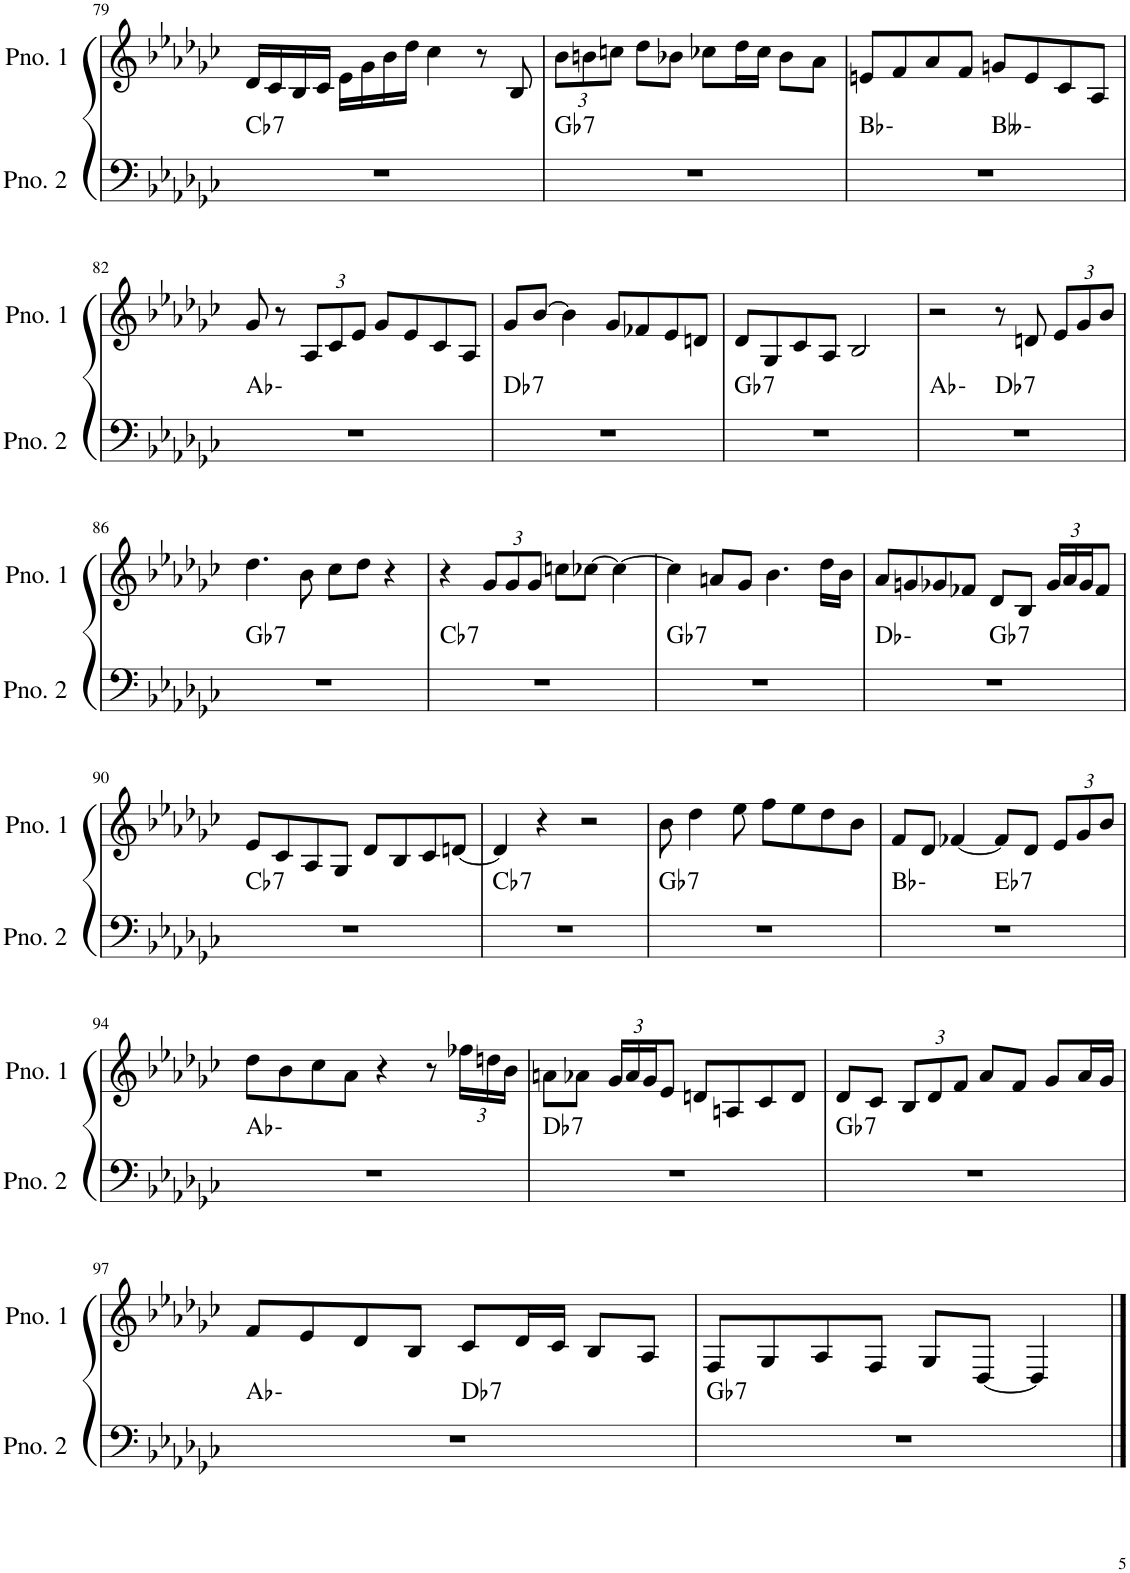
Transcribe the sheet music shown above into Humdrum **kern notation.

**kern	**harte	**kern
*part2	*part2	*part1
*staff2	*	*staff1
*I"ピアノ 2	*	*I"ピアノ 1
!!LO:PB:g=z
*clefF4	*	*clefG2
*k[b-e-a-d-g-c-]	*	*k[b-e-a-d-g-c-]
*M4/4	*	*M4/4
=79	=79	=79
!	!LO:H:kt=7	!
1r	Cb:7	16d-/LL
.	.	16c-/
.	.	16B-/
.	.	16c-/JJ
.	.	16e-\LL
.	.	16g-\
.	.	16b-\
.	.	16dd-\JJ
.	.	4cc-\
.	.	8r
.	.	8B-/
=80	=80	=80
*	*	*Xbrackettup
!	!LO:H:kt=7	!
1r	Gb:7	12b-\L
.	.	12bn\
.	.	12ccn\J
.	.	8dd-\L
.	.	8b-X\J
.	.	8cc-X\L
.	.	16dd-\L
.	.	16cc-\JJ
.	.	8b-\L
.	.	8a-\J
=81	=81	=81
*^	*	*
1r	2ryy	Bb:min	8en/L
.	.	.	8f/
.	.	.	8a-/
.	.	.	8f/J
.	2ryy	Bbb:min	8gn/L
.	.	.	8e/
.	.	.	8c-/
.	.	.	8A-/J
*v	*v	*	*
!!LO:LB:g=z
=82	=82	=82
1r	Ab:min	8g-/
.	.	8r
.	.	12A-/L
.	.	12c-/
.	.	12e-/J
.	.	8g-/L
.	.	8e-/
.	.	8c-/
.	.	8A-/J
=83	=83	=83
!	!LO:H:kt=7	!
1r	Db:7	8g-/L
.	.	[8b-/J
.	.	4b-\]
.	.	8g-/L
.	.	8f-X/
.	.	8e-/
.	.	8dn/J
=84	=84	=84
!	!LO:H:kt=7	!
1r	Gb:7	8d-/L
.	.	8G-/
.	.	8c-/
.	.	8A-/J
.	.	2B-/
=85	=85	=85
*^	*	*
1r	2ryy	Ab:min	2r
!	!	!LO:H:kt=7	!
.	2ryy	Db:7	8r
.	.	.	8dn/
.	.	.	12e-/L
.	.	.	12g-/
.	.	.	12b-/J
!!LO:LB:g=z
=86	=86	=86	=86
!	!	!LO:H:kt=7	!
*v	*v	*	*
1r	Gb:7	4.dd-\
.	.	8b-\
.	.	8cc-\L
.	.	8dd-\J
.	.	4r
=87	=87	=87
!	!LO:H:kt=7	!
1r	Cb:7	4r
.	.	12g-/L
.	.	12g-/
.	.	12g-/J
.	.	8ccn\L
.	.	[8cc-X\J
.	.	4cc-\_
=88	=88	=88
!	!LO:H:kt=7	!
1r	Gb:7	4cc-\]
.	.	8an/L
.	.	8g-/J
.	.	4.b-\
.	.	16dd-\LL
.	.	16b-\JJ
=89	=89	=89
*^	*	*
1r	2ryy	Db:min	8a-/L
.	.	.	8gn/
.	.	.	8g-X/
.	.	.	8f-X/J
!	!	!LO:H:kt=7	!
.	2ryy	Gb:7	8d-/L
.	.	.	8B-/J
.	.	.	24g-/LL
.	.	.	24a-/
.	.	.	24g-/J
.	.	.	8f-/J
!!LO:LB:g=z
=90	=90	=90	=90
!	!	!LO:H:kt=7	!
*v	*v	*	*
1r	Cb:7	8e-/L
.	.	8c-/
.	.	8A-/
.	.	8G-/J
.	.	8d-/L
.	.	8B-/
.	.	8c-/
.	.	[8dn/J
=91	=91	=91
!	!LO:H:kt=7	!
1r	Cb:7	4d/]
.	.	4r
.	.	2r
=92	=92	=92
!	!LO:H:kt=7	!
1r	Gb:7	8b-\
.	.	4dd-\
.	.	8ee-\
.	.	8ff\L
.	.	8ee-\
.	.	8dd-\
.	.	8b-\J
=93	=93	=93
*^	*	*
1r	2ryy	Bb:min	8f/L
.	.	.	8d-/J
.	.	.	[4f-X/
!	!	!LO:H:kt=7	!
.	2ryy	Eb:7	8f-/L]
.	.	.	8d-/J
.	.	.	12e-/L
.	.	.	12g-/
.	.	.	12b-/J
*v	*v	*	*
!!LO:LB:g=z
=94	=94	=94
1r	Ab:min	8dd-\L
.	.	8b-\
.	.	8cc-\
.	.	8a-\J
.	.	4r
.	.	8r
.	.	24ff-X\LL
.	.	24ddn\
.	.	24b-\JJ
=95	=95	=95
!	!LO:H:kt=7	!
1r	Db:7	8an\L
.	.	8a-X\J
.	.	24g-/LL
.	.	24a-/
.	.	24g-/J
.	.	8e-/J
.	.	8dn/L
.	.	8An/
.	.	8c-/
.	.	8d/J
=96	=96	=96
!	!LO:H:kt=7	!
1r	Gb:7	8d-/L
.	.	8c-/J
.	.	12B-/L
.	.	12d-/
.	.	12f/J
.	.	8a-/L
.	.	8f/J
.	.	8g-/L
.	.	16a-/L
.	.	16g-/JJ
!!LO:LB:g=z
=97	=97	=97
*^	*	*
1r	2ryy	Ab:min	8f/L
.	.	.	8e-/
.	.	.	8d-/
.	.	.	8B-/J
!	!	!LO:H:kt=7	!
.	2ryy	Db:7	8c-/L
.	.	.	16d-/L
.	.	.	16c-/JJ
.	.	.	8B-/L
.	.	.	8A-/J
=98	=98	=98	=98
!	!	!LO:H:kt=7	!
*v	*v	*	*
1r	Gb:7	8F/L
.	.	8G-/
.	.	8A-/
.	.	8F/J
.	.	8G-/L
.	.	[8D-/J
.	.	4D-/]
==	==	==
*-	*-	*-
